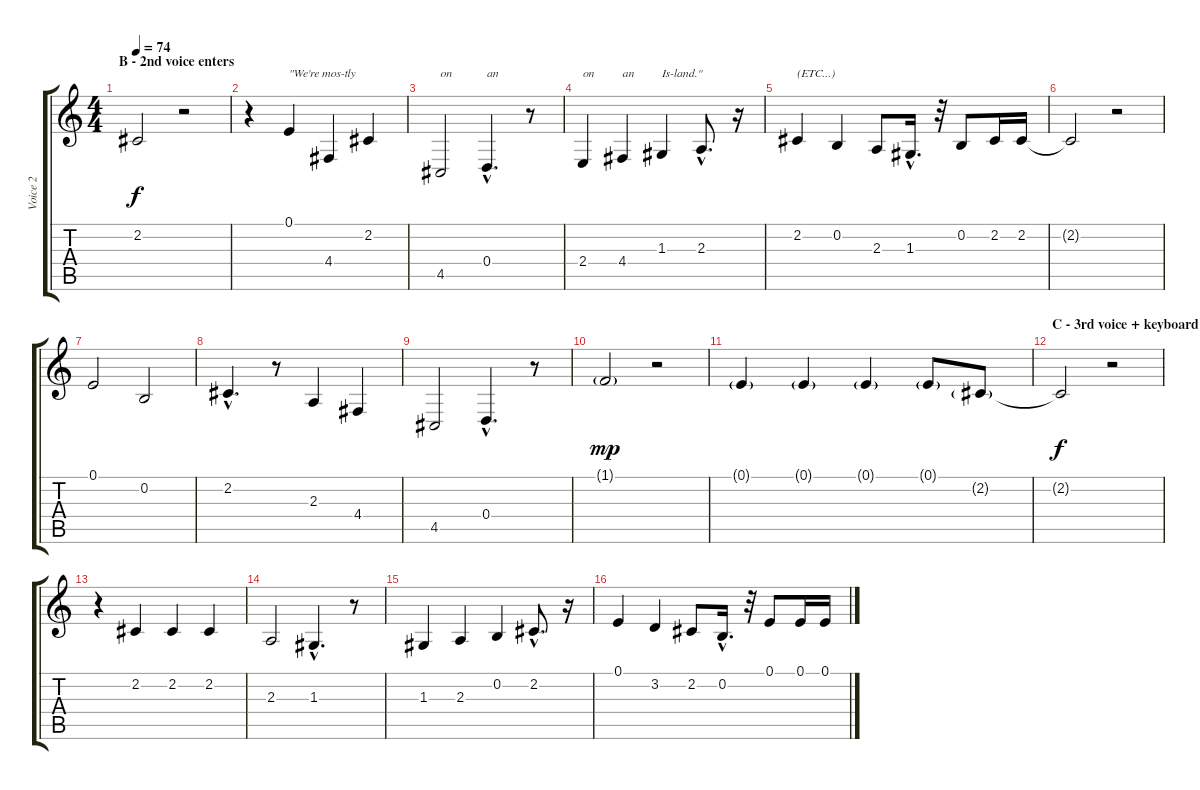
\track ("Voice 2 " "Voice 2 ") {instrument altosax}
\staff {score tabs}
\tuning (E4 B3 G3 D3 A2 E2) {hide}
\ts (4 4)
\section ("" "B - 2nd voice enters")
\tempo 74
\clef g2
\ks c
2.2{t}.2{dy f} r.2 |
r.4 0.1.4{txt "\"We're mos-tly"} 4.4.4 2.2.4 |
4.5.2{txt "on"} 0.4{hac}.4{d txt "an"} r.8 |
2.4.4{txt "on"} 4.4.4{txt "an"} 1.3.4{txt "Is-land.\""} 2.3{hac}.8{d} r.16 |
2.2.4{txt "(ETC...)"} 0.2.4 2.3.8 1.3{hac}.16{d} r.32 0.2.8 2.2.16 2.2.16 |
2.2{t}.2 r.2 |
0.1.2 0.2.2 |
2.2{hac}.4{d} r.8 2.3.4 4.4.4 |
4.5.2 0.4{hac}.4{d} r.8 |
1.1{g}.2{dy mp} r.2 |
0.1{g}.4 0.1{g}.4 0.1{g}.4 0.1{g}.8 2.2{g}.8 |
\section ("" "C - 3rd voice + keyboard basses enter")
2.2{t}.2{dy f} r.2 |
r.4 2.2.4 2.2.4 2.2.4 |
2.3.2 1.3{hac}.4{d} r.8 |
1.3.4 2.3.4 0.2.4 2.2{hac}.8{d} r.16 |
0.1.4 3.2.4 2.2.8 0.2{hac}.16{d} r.32 0.1.8 0.1.16 0.1.16
